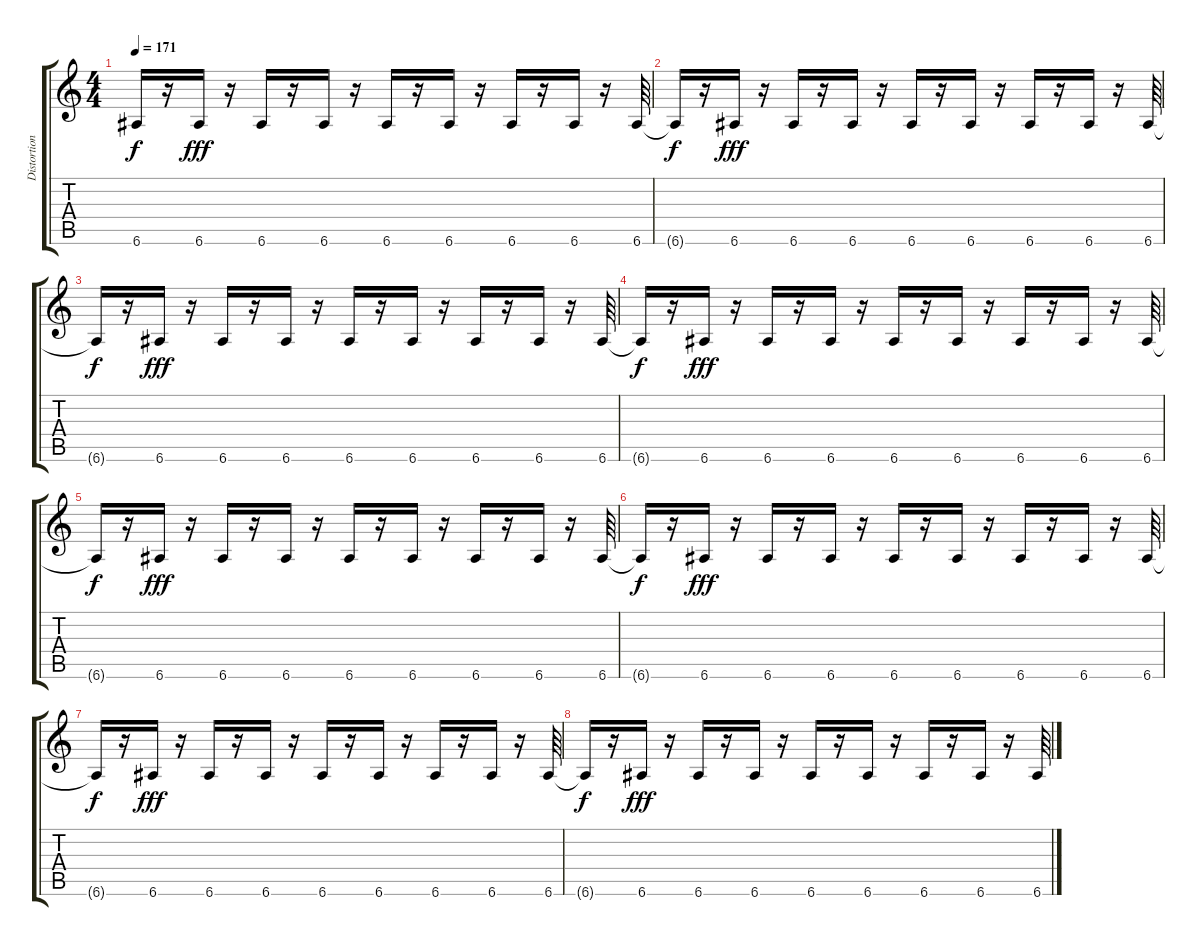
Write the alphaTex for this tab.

\track ("Distortion" "Distortion") {instrument distortionguitar}
\staff {score tabs}
\tuning (E4 B3 G3 D3 A2 E2) {hide}
\ts (4 4)
\tempo 171
\clef g2
\ks c
6.6{t}.16{dy f} r.16 6.6.16{dy fff} r.16 6.6.16 r.16 6.6.16 r.16 6.6.16 r.16 6.6.16 r.16 6.6.16 r.16 6.6.16 r.16 6.6.64 |
6.6{t}.16{dy f} r.16 6.6.16{dy fff} r.16 6.6.16 r.16 6.6.16 r.16 6.6.16 r.16 6.6.16 r.16 6.6.16 r.16 6.6.16 r.16 6.6.64 |
6.6{t}.16{dy f} r.16 6.6.16{dy fff} r.16 6.6.16 r.16 6.6.16 r.16 6.6.16 r.16 6.6.16 r.16 6.6.16 r.16 6.6.16 r.16 6.6.64 |
6.6{t}.16{dy f} r.16 6.6.16{dy fff} r.16 6.6.16 r.16 6.6.16 r.16 6.6.16 r.16 6.6.16 r.16 6.6.16 r.16 6.6.16 r.16 6.6.64 |
6.6{t}.16{dy f} r.16 6.6.16{dy fff} r.16 6.6.16 r.16 6.6.16 r.16 6.6.16 r.16 6.6.16 r.16 6.6.16 r.16 6.6.16 r.16 6.6.64 |
6.6{t}.16{dy f} r.16 6.6.16{dy fff} r.16 6.6.16 r.16 6.6.16 r.16 6.6.16 r.16 6.6.16 r.16 6.6.16 r.16 6.6.16 r.16 6.6.64 |
6.6{t}.16{dy f} r.16 6.6.16{dy fff} r.16 6.6.16 r.16 6.6.16 r.16 6.6.16 r.16 6.6.16 r.16 6.6.16 r.16 6.6.16 r.16 6.6.64 |
6.6{t}.16{dy f} r.16 6.6.16{dy fff} r.16 6.6.16 r.16 6.6.16 r.16 6.6.16 r.16 6.6.16 r.16 6.6.16 r.16 6.6.16 r.16 6.6.64
